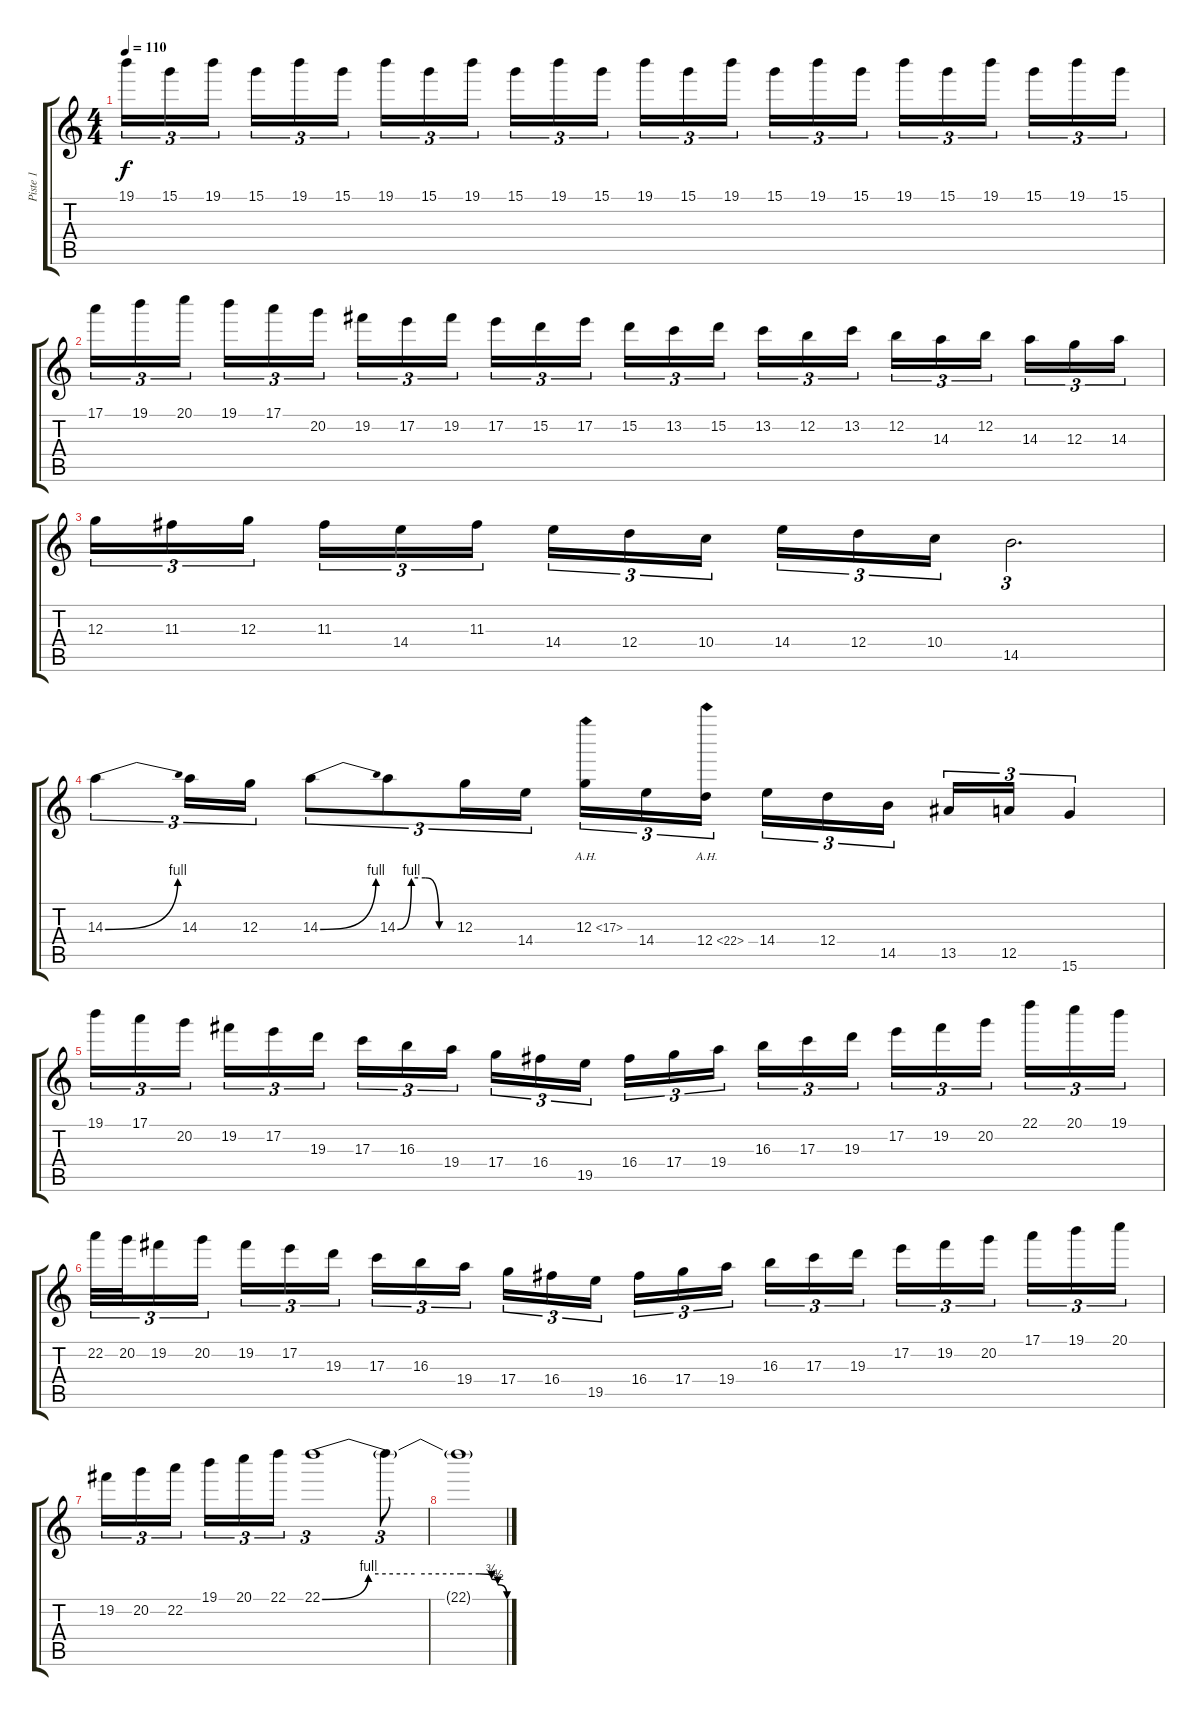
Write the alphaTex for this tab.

\track ("Piste 1" "Piste 1") {instrument distortionguitar}
\staff {score tabs}
\tuning (E4 B3 G3 D3 A2 E2) {hide}
\ts (4 4)
\tempo 110
\clef g2
\ks c
19.1.16{tu (3 2) dy f} 15.1.16{tu (3 2)} 19.1.16{tu (3 2) beam splitsecondary} 15.1.16{tu (3 2)} 19.1.16{tu (3 2)} 15.1.16{tu (3 2)} 19.1.16{tu (3 2)} 15.1.16{tu (3 2)} 19.1.16{tu (3 2) beam splitsecondary} 15.1.16{tu (3 2)} 19.1.16{tu (3 2)} 15.1.16{tu (3 2)} 19.1.16{tu (3 2)} 15.1.16{tu (3 2)} 19.1.16{tu (3 2) beam splitsecondary} 15.1.16{tu (3 2)} 19.1.16{tu (3 2)} 15.1.16{tu (3 2)} 19.1.16{tu (3 2)} 15.1.16{tu (3 2)} 19.1.16{tu (3 2) beam splitsecondary} 15.1.16{tu (3 2)} 19.1.16{tu (3 2)} 15.1.16{tu (3 2)} |
17.1.16{tu (3 2)} 19.1.16{tu (3 2)} 20.1.16{tu (3 2) beam splitsecondary} 19.1.16{tu (3 2)} 17.1.16{tu (3 2)} 20.2.16{tu (3 2)} 19.2.16{tu (3 2)} 17.2.16{tu (3 2)} 19.2.16{tu (3 2) beam splitsecondary} 17.2.16{tu (3 2)} 15.2.16{tu (3 2)} 17.2.16{tu (3 2)} 15.2.16{tu (3 2)} 13.2.16{tu (3 2)} 15.2.16{tu (3 2) beam splitsecondary} 13.2.16{tu (3 2)} 12.2.16{tu (3 2)} 13.2.16{tu (3 2)} 12.2.16{tu (3 2)} 14.3.16{tu (3 2)} 12.2.16{tu (3 2) beam splitsecondary} 14.3.16{tu (3 2)} 12.3.16{tu (3 2)} 14.3.16{tu (3 2)} |
12.3.16{tu (3 2)} 11.3.16{tu (3 2)} 12.3.16{tu (3 2) beam splitsecondary} 11.3.16{tu (3 2)} 14.4.16{tu (3 2)} 11.3.16{tu (3 2)} 14.4.16{tu (3 2)} 12.4.16{tu (3 2)} 10.4.16{tu (3 2) beam splitsecondary} 14.4.16{tu (3 2)} 12.4.16{tu (3 2)} 10.4.16{tu (3 2)} 14.5.2{d tu (3 2)} |
14.3{be (bend 0 0 60 4)}.4{tu (3 2)} 14.3.16{tu (3 2)} 12.3.16{tu (3 2)} 14.3{be (bend 0 0 60 4)}.8{tu (3 2)} 14.3{be (custom 0 0 15 4 30 4 45 0 60 0)}.8{tu (3 2)} 12.3.16{tu (3 2)} 14.4.16{tu (3 2)} 12.3{ah 5}.16{tu (3 2)} 14.4.16{tu (3 2)} 12.4{ah 10}.16{tu (3 2) beam splitsecondary} 14.4.16{tu (3 2)} 12.4.16{tu (3 2)} 14.5.16{tu (3 2)} 13.5.16{tu (3 2)} 12.5.16{tu (3 2)} 15.6.4{tu (3 2)} |
19.1.16{tu (3 2)} 17.1.16{tu (3 2)} 20.2.16{tu (3 2) beam splitsecondary} 19.2.16{tu (3 2)} 17.2.16{tu (3 2)} 19.3.16{tu (3 2)} 17.3.16{tu (3 2)} 16.3.16{tu (3 2)} 19.4.16{tu (3 2) beam splitsecondary} 17.4.16{tu (3 2)} 16.4.16{tu (3 2)} 19.5.16{tu (3 2)} 16.4.16{tu (3 2)} 17.4.16{tu (3 2)} 19.4.16{tu (3 2) beam splitsecondary} 16.3.16{tu (3 2)} 17.3.16{tu (3 2)} 19.3.16{tu (3 2)} 17.2.16{tu (3 2)} 19.2.16{tu (3 2)} 20.2.16{tu (3 2) beam splitsecondary} 22.1.16{tu (3 2)} 20.1.16{tu (3 2)} 19.1.16{tu (3 2)} |
22.2.32{tu (3 2)} 20.2.32{tu (3 2)} 19.2.16{tu (3 2)} 20.2.16{tu (3 2) beam splitsecondary} 19.2.16{tu (3 2)} 17.2.16{tu (3 2)} 19.3.16{tu (3 2)} 17.3.16{tu (3 2)} 16.3.16{tu (3 2)} 19.4.16{tu (3 2) beam splitsecondary} 17.4.16{tu (3 2)} 16.4.16{tu (3 2)} 19.5.16{tu (3 2)} 16.4.16{tu (3 2)} 17.4.16{tu (3 2)} 19.4.16{tu (3 2) beam splitsecondary} 16.3.16{tu (3 2)} 17.3.16{tu (3 2)} 19.3.16{tu (3 2)} 17.2.16{tu (3 2)} 19.2.16{tu (3 2)} 20.2.16{tu (3 2) beam splitsecondary} 17.1.16{tu (3 2)} 19.1.16{tu (3 2)} 20.1.16{tu (3 2)} |
19.2.16{tu (3 2)} 20.2.16{tu (3 2)} 22.2.16{tu (3 2) beam splitsecondary} 19.1.16{tu (3 2)} 20.1.16{tu (3 2)} 22.1.16{tu (3 2)} 22.1{be (custom 0 0 15 4 30 4 45 4 51 4 55 3 57 2 60 0)}.1{tu (3 2)} 22.1{t}.8{tu (3 2)} |
22.1{t}.1
